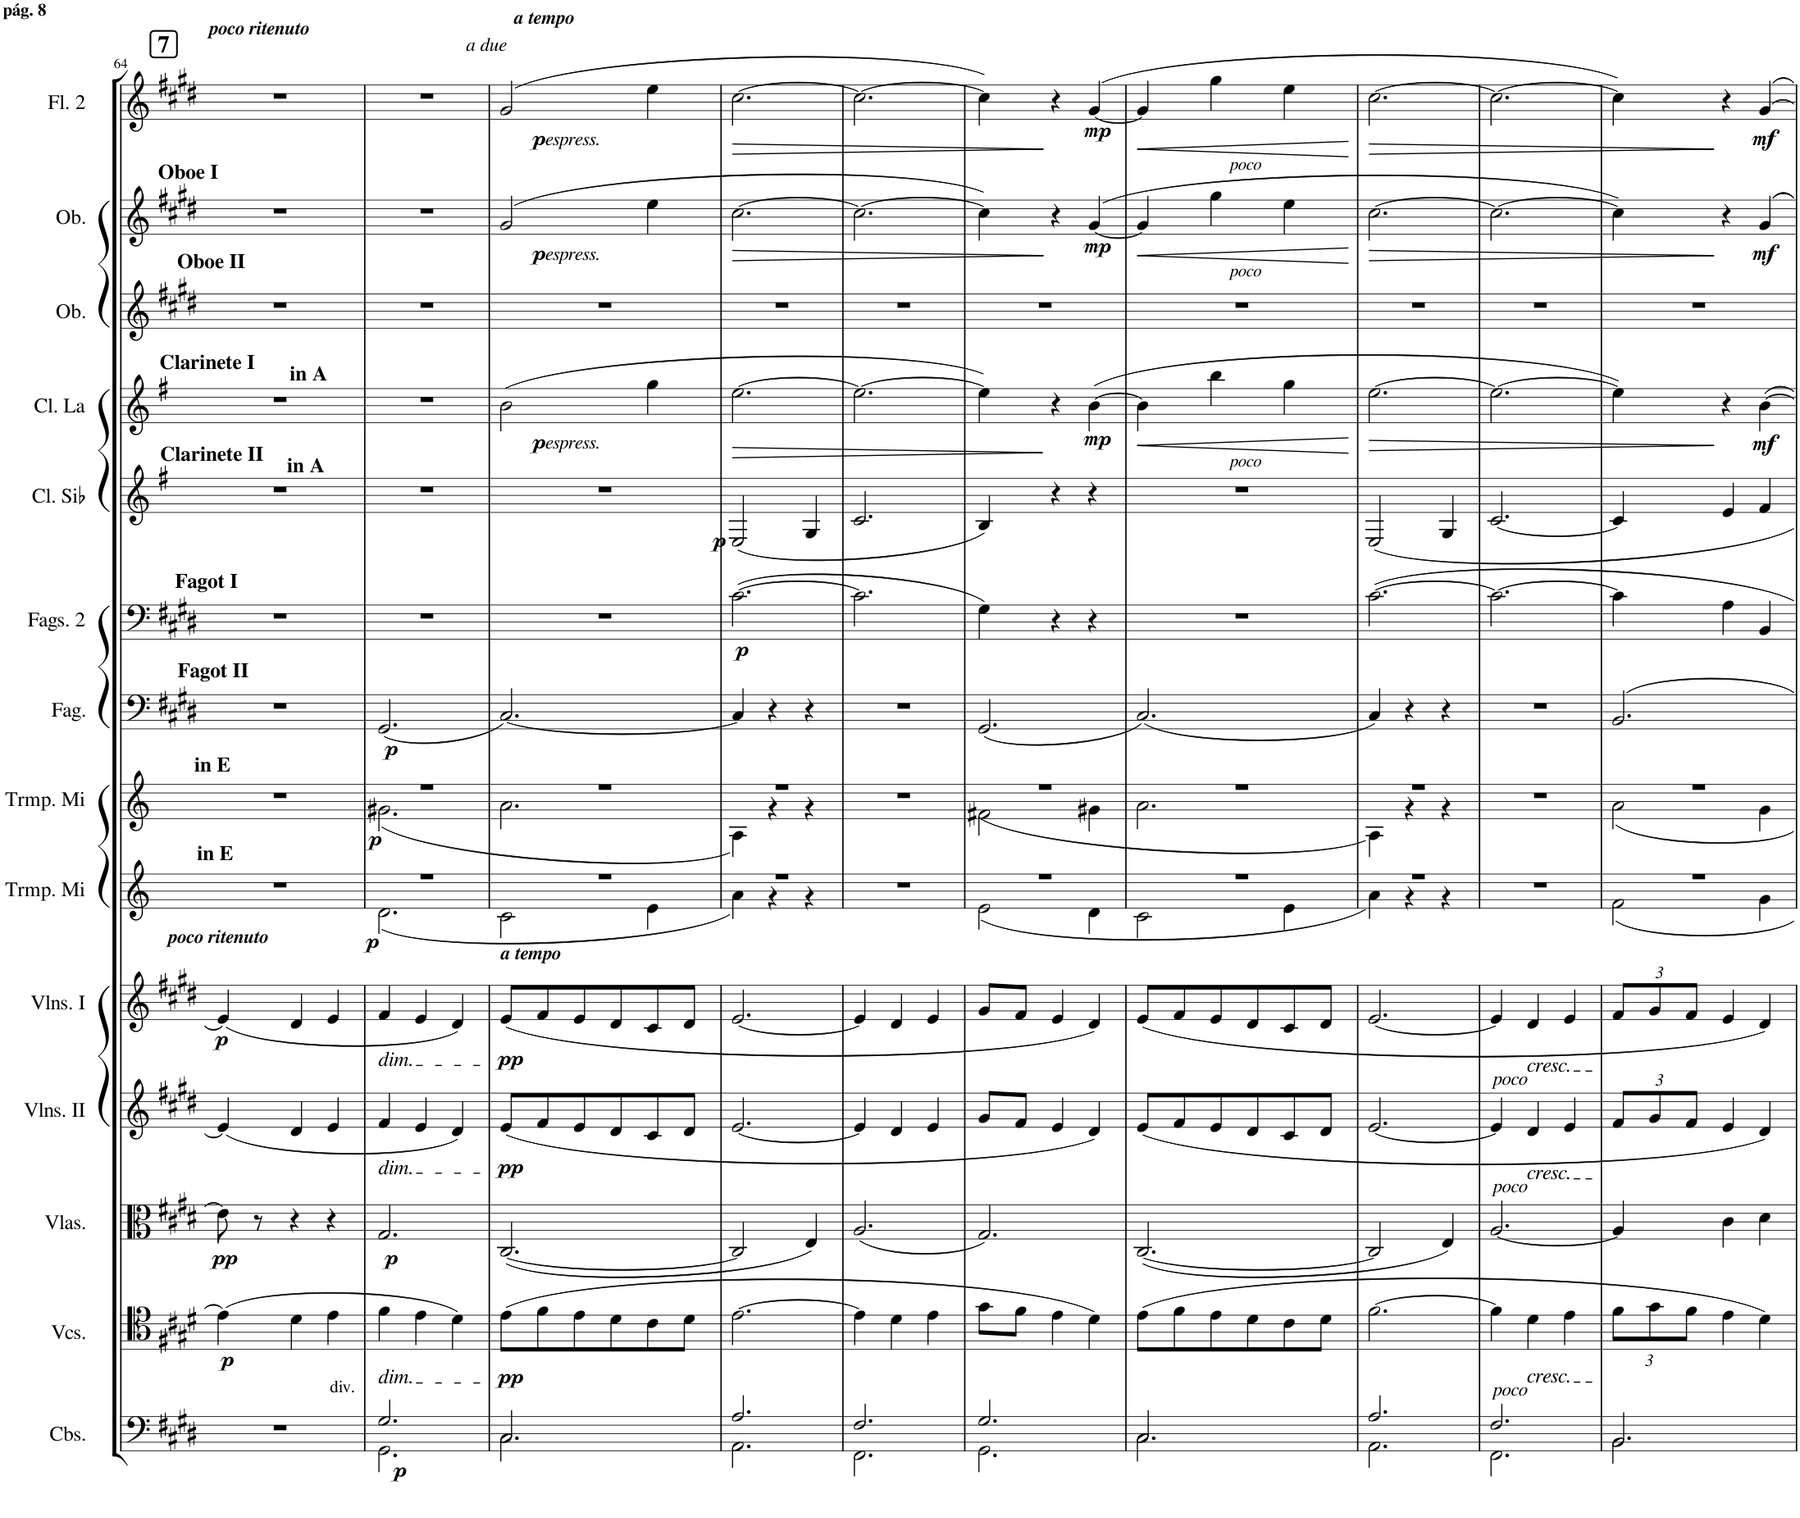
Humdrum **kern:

**kern	**dynam	**kern	**dynam	**kern	**dynam	**kern	**dynam	**kern	**dynam	**kern	**dynam	**kern	**dynam	**kern	**dynam	**kern	**dynam	**kern	**dynam	**kern	**dynam	**kern	**dynam	**kern	**dynam
*part13	*part13	*part12	*part12	*part11	*part11	*part10	*part10	*part9	*part9	*part8	*part8	*part7	*part7	*part6	*part6	*part5	*part5	*part4	*part4	*part3	*part3	*part2	*part2	*part1	*part1
*staff13	*staff13	*staff12	*staff12	*staff11	*staff11	*staff10	*staff10	*staff9	*staff9	*staff8	*staff8	*staff7	*staff7	*staff6	*staff6	*staff5	*staff5	*staff4	*staff4	*staff3	*staff3	*staff2	*staff2	*staff1	*staff1
*I"Contrabajos	*	*I"Violonchelos	*	*I"Violas	*	*I"Violines II	*	*I"Violines I	*	*I"Trompa en Fa, 2	*	*I"Trompa en Fa, 2	*	*I"(Fagot)	*	*I"Fagotes, 2	*	*I"(Clarinete en La)	*	*I"Clarinete en Sib	*	*I"Oboes, 2	*	*I"Flautas 2	*
*I'Cbs.	*	*I'Vcs.	*	*I'Vlas.	*	*I'Vlns. II	*	*I'Vlns. I	*	*I'Trmp. Fa, 2	*	*I'Trmp. Fa, 2	*	*I'Fag.	*	*I'Fags. 2	*	*I'Cl. La	*	*I'Cl. Sib	*	*I'Ob., 2	*	*I'Fl. 2	*
!!LO:PB:g=z
*clefF4	*	*clefC4	*	*clefC3	*	*clefG2	*	*clefG2	*	*clefG2	*	*clefG2	*	*clefF4	*	*clefF4	*	*clefG2	*	*clefG2	*	*clefG2	*	*clefG2	*
*Trd7c12	*	*	*	*	*	*	*	*	*	*Trd5c8	*	*Trd5c8	*	*	*	*	*	*Trd1c2	*	*Trd2c3	*	*	*	*	*
*k[f#c#g#d#]	*	*k[f#c#g#d#]	*	*k[f#c#g#d#]	*	*k[f#c#g#d#]	*	*k[f#c#g#d#]	*	*k[]	*	*k[]	*	*k[f#c#g#d#]	*	*k[f#c#g#d#]	*	*k[f#]	*	*k[f#]	*	*k[f#c#g#d#]	*	*k[f#c#g#d#]	*
*M3/4	*	*M3/4	*	*M3/4	*	*M3/4	*	*M3/4	*	*M3/4	*	*M3/4	*	*M3/4	*	*M3/4	*	*M3/4	*	*M3/4	*	*M3/4	*	*M3/4	*
!!LO:REH:place=s1:a:B:cj:fs=14:t=7
=64	=64	=64	=64	=64	=64	=64	=64	=64	=64	=64	=64	=64	=64	=64	=64	=64	=64	=64	=64	=64	=64	=64	=64	=64	=64
!	!	!	!	!	!	!	!	!	!	!	!	!	!	!	!	!	!	!	!	!	!	!	!	!LO:TX:a:Bi:t=poco ritenuto	!
!	!	!	!	!	!	!	!	!	!	!	!	!	!	!	!	!	!	!	!	!	!	!	!	!LO:TX:a:B:t=pág. 8	!
!	!	!	!	!	!	!	!	!	!	!	!	!	!	!	!	!	!	!	!	!	!	!LO:TX:a:B:t=Oboe I	!	!	!
!	!	!	!	!	!	!	!	!	!	!	!	!	!	!	!	!	!	!	!	!LO:TX:a:B:t=Clarinete I	!	!	!	!	!
!	!	!	!	!	!	!	!	!	!	!	!	!	!	!	!	!	!	!LO:TX:a:B:t=Clarinete II	!	!	!	!	!	!	!
!	!	!	!	!	!	!	!	!	!	!	!	!	!	!	!	!LO:TX:a:B:t=Fagot I	!	!	!	!	!	!	!	!	!
!	!	!	!	!	!	!	!	!	!	!	!	!	!	!LO:TX:a:B:t=Fagot II	!	!	!	!	!	!	!	!	!	!	!
!	!	!	!	!	!	!	!	!	!	!	!	!LO:TX:a:B:t=in E	!	!	!	!	!	!	!	!	!	!	!	!	!
!	!	!	!	!	!	!	!	!	!	!LO:TX:a:B:t=in E	!	!	!	!	!	!	!	!	!	!	!	!	!	!	!
!	!	!	!	!	!	!	!	!LO:TX:a:Bi:t=poco ritenuto	!	!	!	!	!	!	!	!	!	!	!	!	!	!	!	!	!
!	!	!	!LO:DY:b	!	!LO:DY:b	!	!	!	!LO:DY:b	!	!	!	!	!	!	!	!	!	!	!	!	!	!	!	!
2.r	.	(4e\]	p	8e\]	pp	(4e/]	.	(4e/]	p	2.r	.	2.r	.	2.r	.	2.r	.	2.r	.	2.r	.	2.r	.	2.r	.
.	.	.	.	8r	.	.	.	.	.	.	.	.	.	.	.	.	.	.	.	.	.	.	.	.	.
.	.	4d#\	.	4r	.	4d#/	.	4d#/	.	.	.	.	.	.	.	.	.	.	.	.	.	.	.	.	.
.	.	4e\	.	4r	.	4e/	.	4e/	.	.	.	.	.	.	.	.	.	.	.	.	.	.	.	.	.
=65	=65	=65	=65	=65	=65	=65	=65	=65	=65	=65	=65	=65	=65	=65	=65	=65	=65	=65	=65	=65	=65	=65	=65	=65	=65
*^	*	*	*	*	*	*	*	*	*	*^	*	*^	*	*	*	*	*	*	*	*	*	*	*	*	*
!	!	!	!	!	!	!	!	!	!	!	!	!	!	!	!	!	!	!	!	!	!	!	!LO:TX:a:B:t=in A	!	!	!	!	!
!	!	!	!	!	!	!	!	!	!	!	!	!	!	!	!	!	!	!	!	!	!LO:TX:a:B:t=in A	!	!	!	!	!	!	!
!	!	!	!	!	!	!	!	!	!LO:TX:b:i:t=dim.	!	!	!	!	!	!	!	!	!	!	!	!	!	!	!	!	!	!	!
!	!	!	!	!	!	!	!LO:TX:b:i:t=dim.	!	!	!	!	!	!	!	!	!	!	!	!	!	!	!	!	!	!	!	!	!
!	!	!	!LO:TX:b:i:t=dim.	!	!	!	!	!	!	!	!	!	!	!	!	!	!	!	!	!	!	!	!	!	!	!	!	!
!LO:TX:a:t=div.	!	!	!	!	!	!	!	!	!	!	!	!	!	!	!	!	!	!	!	!	!	!	!	!	!	!	!	!
!	!	!LO:DY:b	!	!	!	!LO:DY:b	!	!	!	!	!	!	!LO:DY:b	!	!	!LO:DY:b	!	!LO:DY:b	!	!	!	!	!	!	!	!	!	!
2.G#/	2.GG#\	p	4f#\	.	2.G#/	p	4f#/	.	4f#/	.	2.r	(2.d\	p	2.r	(2.g#X\	p	(2.GG#/	p	2.r	.	2.r	.	2.r	.	2.r	.	2.r	.
.	.	.	4e\	.	.	.	4e/	.	4e/	.	.	.	.	.	.	.	.	.	.	.	.	.	.	.	.	.	.	.
.	.	.	4d#\)	.	.	.	4d#/)	.	4d#/)	.	.	.	.	.	.	.	.	.	.	.	.	.	.	.	.	.	.	.
=66	=66	=66	=66	=66	=66	=66	=66	=66	=66	=66	=66	=66	=66	=66	=66	=66	=66	=66	=66	=66	=66	=66	=66	=66	=66	=66	=66	=66
!	!	!	!	!	!	!	!	!	!	!	!	!	!	!	!	!	!	!	!	!	!	!	!	!	!	!	!LO:TX:a:Bi:t=a tempo	!
!	!	!	!	!	!	!	!	!	!	!	!	!	!	!	!	!	!	!	!	!	!	!	!	!	!	!	!LO:TX:a:i:t=a due	!
!	!	!	!	!	!	!	!	!	!LO:TX:a:Bi:t=a tempo	!	!	!	!	!	!	!	!	!	!	!	!	!	!	!	!	!	!	!
!	!	!	!	!LO:DY:b	!	!	!	!LO:DY:b	!	!LO:DY:b	!	!	!	!	!	!	!	!	!	!	!	!	!	!LO:DY:b	!	!	!	!
!	!	!	!	!	!	!	!	!	!	!	!	!	!	!	!	!	!	!	!	!	!	!	!	!LO:DY:n=1:b	!	!LO:DY:b	!	!
!	!	!	!	!	!	!	!	!	!	!	!	!	!	!	!	!	!	!	!	!	!	!	!	!	!	!LO:DY:n=1:b	!	!LO:DY:b
!	!	!	!	!	!	!	!	!	!	!	!	!	!	!	!	!	!	!	!	!	!	!	!	!	!	!	!	!LO:DY:n=1:b
2.C#/	2.C#\	.	(8e\L	pp	([2.C#/	.	(8e/L	pp	(8e/L	pp	2.r	2c\	.	2.r	2.a\	.	[2.C#/)	.	2.r	.	2.r	.	(2b\	p other-dynamics	(2g#/	p other-dynamics	(2g#/	p other-dynamics
.	.	.	8f#\	.	.	.	8f#/	.	8f#/	.	.	.	.	.	.	.	.	.	.	.	.	.	.	.	.	.	.	.
.	.	.	8e\	.	.	.	8e/	.	8e/	.	.	.	.	.	.	.	.	.	.	.	.	.	.	.	.	.	.	.
.	.	.	8d#\	.	.	.	8d#/	.	8d#/	.	.	.	.	.	.	.	.	.	.	.	.	.	.	.	.	.	.	.
.	.	.	8c#\	.	.	.	8c#/	.	8c#/	.	.	4e\	.	.	.	.	.	.	.	.	.	.	4gg\	.	4ee\	.	4ee\	.
.	.	.	8d#\J	.	.	.	8d#/J	.	8d#/J	.	.	.	.	.	.	.	.	.	.	.	.	.	.	.	.	.	.	.
=67	=67	=67	=67	=67	=67	=67	=67	=67	=67	=67	=67	=67	=67	=67	=67	=67	=67	=67	=67	=67	=67	=67	=67	=67	=67	=67	=67	=67
!	!	!	!	!	!	!	!	!	!	!	!	!	!	!	!	!	!	!	!	!LO:DY:b	!	!LO:DY:b	!	!LO:HP:b	!	!LO:HP:b	!	!LO:HP:b
2.A/	2.AA\	.	[2.e\	.	2C#/]	.	[2.e/	.	[2.e/	.	2.r	4a\)	.	2.r	4A\)	.	4C#/]	.	([2.c#\	p	(2E/	p	[2.ee\	>	[2.cc#\	>	[2.cc#\	>
.	.	.	.	.	.	.	.	.	.	.	.	4r	.	.	4r	.	4r	.	.	.	.	.	.	.	.	.	.	.
.	.	.	.	.	4E/)	.	.	.	.	.	.	4r	.	.	4r	.	4r	.	.	.	4G/	.	.	.	.	.	.	.
*	*	*	*	*	*	*	*	*	*	*	*v	*v	*	*	*	*	*	*	*	*	*	*	*	*	*	*	*	*
*	*	*	*	*	*	*	*	*	*	*	*	*	*v	*v	*	*	*	*	*	*	*	*	*	*	*	*	*
=68	=68	=68	=68	=68	=68	=68	=68	=68	=68	=68	=68	=68	=68	=68	=68	=68	=68	=68	=68	=68	=68	=68	=68	=68	=68	=68
2.F#/	2.FF#\	.	4e\]	.	(2.A/	.	4e/]	.	4e/]	.	2.r	.	2.r	.	2.r	.	2.c#\]	.	2.c/	.	2.ee\_	.	2.cc#\_	.	2.cc#\_	.
.	.	.	4d#\	.	.	.	4d#/	.	4d#/	.	.	.	.	.	.	.	.	.	.	.	.	.	.	.	.	.
.	.	.	4e\	.	.	.	4e/	.	4e/	.	.	.	.	.	.	.	.	.	.	.	.	.	.	.	.	.
=69	=69	=69	=69	=69	=69	=69	=69	=69	=69	=69	=69	=69	=69	=69	=69	=69	=69	=69	=69	=69	=69	=69	=69	=69	=69	=69
*	*	*	*	*	*	*	*	*	*	*	*^	*	*^	*	*	*	*	*	*	*	*	*	*	*	*	*
2.G#/	2.GG#\	.	8g#\L	.	2.G#/)	.	8g#/L	.	8g#/L	.	2.r	(2e\	.	2.r	(2f#X\	.	(2.GG#/	.	4G#\)	.	4B/)	.	4ee\])	.	4cc#\])	.	4cc#\])	.
.	.	.	8f#\J	.	.	.	8f#/J	.	8f#/J	.	.	.	.	.	.	.	.	.	.	.	.	.	.	.	.	.	.	.
.	.	.	4e\	.	.	.	4e/	.	4e/	.	.	.	.	.	.	.	.	.	4r	.	4r	.	4r	]	4r	]	4r	]
!	!	!	!	!	!	!	!	!	!	!	!	!	!	!	!	!	!	!	!	!	!	!	!	!LO:DY:b	!	!LO:DY:b	!	!LO:DY:b
.	.	.	4d#\)	.	.	.	4d#/)	.	4d#/)	.	.	4d\	.	.	4g#X\	.	.	.	4r	.	4r	.	([4b\	mp	([4g#/	mp	([4g#/	mp
=70	=70	=70	=70	=70	=70	=70	=70	=70	=70	=70	=70	=70	=70	=70	=70	=70	=70	=70	=70	=70	=70	=70	=70	=70	=70	=70	=70	=70
!	!	!	!	!	!	!	!	!	!	!	!	!	!	!	!	!	!	!	!	!	!	!	!	!LO:HP:b	!	!LO:HP:b	!	!LO:HP:b
2.C#/	2.C#\	.	(8e\L	.	([2.C#/	.	(8e/L	.	(8e/L	.	2.r	2c\	.	2.r	2.a\	.	(2.C#/)	.	2.r	.	2.r	.	4b\]	<	4g#/]	<	4g#/]	<
.	.	.	8f#\	.	.	.	8f#/	.	8f#/	.	.	.	.	.	.	.	.	.	.	.	.	.	.	.	.	.	.	.
!	!	!	!	!	!	!	!	!	!	!	!	!	!	!	!	!	!	!	!	!	!	!	!	!	!	!	!LO:TX:b:i:t=poco	!
!	!	!	!	!	!	!	!	!	!	!	!	!	!	!	!	!	!	!	!	!	!	!	!	!	!LO:TX:b:i:t=poco	!	!	!
!	!	!	!	!	!	!	!	!	!	!	!	!	!	!	!	!	!	!	!	!	!	!	!LO:TX:b:i:t=poco	!	!	!	!	!
.	.	.	8e\	.	.	.	8e/	.	8e/	.	.	.	.	.	.	.	.	.	.	.	.	.	4bb\	.	4gg#\	.	4gg#\	.
.	.	.	8d#\	.	.	.	8d#/	.	8d#/	.	.	.	.	.	.	.	.	.	.	.	.	.	.	.	.	.	.	.
.	.	.	8c#\	.	.	.	8c#/	.	8c#/	.	.	4e\	.	.	.	.	.	.	.	.	.	.	4gg\	.	4ee\	.	4ee\	.
.	.	.	8d#\J	.	.	.	8d#/J	.	8d#/J	.	.	.	.	.	.	.	.	.	.	.	.	.	.	.	.	.	.	.
*	*	*	*	*	*	*	*	*	*	*	*v	*v	*	*	*	*	*	*	*	*	*	*	*	*	*	*	*	*
*v	*v	*	*	*	*	*	*	*	*	*	*	*	*v	*v	*	*	*	*	*	*	*	*	*	*	*	*	*
.	.	.	.	.	.	.	.	.	.	.	.	.	.	.	.	.	.	.	.	.	[	.	[	.	[
=71	=71	=71	=71	=71	=71	=71	=71	=71	=71	=71	=71	=71	=71	=71	=71	=71	=71	=71	=71	=71	=71	=71	=71	=71	=71
*^	*	*	*	*	*	*	*	*	*	*^	*	*^	*	*	*	*	*	*	*	*	*	*	*	*	*
!	!	!	!	!	!	!	!	!	!	!	!	!	!	!	!	!	!	!	!	!	!	!	!	!LO:HP:b	!	!LO:HP:b	!	!LO:HP:b
2.A/	2.AA\	.	[2.f#\	.	2C#/]	.	[2.e/	.	[2.e/	.	2.r	4a\)	.	2.r	4A\)	.	4C#/)	.	[2.c#\	.	2E/	.	[2.ee\	>	[2.cc#\	>	[2.cc#\	>
.	.	.	.	.	.	.	.	.	.	.	.	4r	.	.	4r	.	4r	.	.	.	.	.	.	.	.	.	.	.
.	.	.	.	.	4E/)	.	.	.	.	.	.	4r	.	.	4r	.	4r	.	.	.	4G/	.	.	.	.	.	.	.
*	*	*	*	*	*	*	*	*	*	*	*v	*v	*	*	*	*	*	*	*	*	*	*	*	*	*	*	*	*
*	*	*	*	*	*	*	*	*	*	*	*	*	*v	*v	*	*	*	*	*	*	*	*	*	*	*	*	*
=72	=72	=72	=72	=72	=72	=72	=72	=72	=72	=72	=72	=72	=72	=72	=72	=72	=72	=72	=72	=72	=72	=72	=72	=72	=72	=72
2.F#/	2.FF#\	.	4f#\]	.	[2.A/	.	4e/]	.	4e/]	.	2.r	.	2.r	.	2.r	.	2.c#\_	.	[2.c/	.	2.ee\_	.	2.cc#\_	.	2.cc#\_	.
!	!	!	!	!	!	!	!	!	!LO:TX:b:i:t=poco	!	!	!	!	!	!	!	!	!	!	!	!	!	!	!	!	!
!	!	!	!	!	!	!	!	!	!LO:TX:b:i:t=cresc.	!	!	!	!	!	!	!	!	!	!	!	!	!	!	!	!	!
!	!	!	!	!	!	!	!LO:TX:b:i:t=poco	!	!	!	!	!	!	!	!	!	!	!	!	!	!	!	!	!	!	!
!	!	!	!	!	!	!	!LO:TX:b:i:t=cresc.	!	!	!	!	!	!	!	!	!	!	!	!	!	!	!	!	!	!	!
!	!	!	!LO:TX:b:i:t=poco	!	!	!	!	!	!	!	!	!	!	!	!	!	!	!	!	!	!	!	!	!	!	!
!	!	!	!LO:TX:b:i:t=cresc.	!	!	!	!	!	!	!	!	!	!	!	!	!	!	!	!	!	!	!	!	!	!	!
.	.	.	4d#\	.	.	.	4d#/	.	4d#/	.	.	.	.	.	.	.	.	.	.	.	.	.	.	.	.	.
.	.	.	4e\	.	.	.	4e/	.	4e/	.	.	.	.	.	.	.	.	.	.	.	.	.	.	.	.	.
=73	=73	=73	=73	=73	=73	=73	=73	=73	=73	=73	=73	=73	=73	=73	=73	=73	=73	=73	=73	=73	=73	=73	=73	=73	=73	=73
*	*	*	*Xbrackettup	*	*	*	*Xbrackettup	*	*Xbrackettup	*	*	*	*	*	*	*	*	*	*	*	*	*	*	*	*	*
*	*	*	*	*	*	*	*	*	*	*	*^	*	*^	*	*	*	*	*	*	*	*	*	*	*	*	*
2.BB/	2.BB\	.	12f#\L	.	4A/]	.	12f#/L	.	12f#/L	.	2.r	2f\	.	2.r	2a\	.	2.BB/	.	4c#\]	.	4c/]	.	4ee\])	.	4cc#\])	.	4cc#\])	.
.	.	.	12g#\	.	.	.	12g#/	.	12g#/	.	.	.	.	.	.	.	.	.	.	.	.	.	.	.	.	.	.	.
.	.	.	12f#\J	.	.	.	12f#/J	.	12f#/J	.	.	.	.	.	.	.	.	.	.	.	.	.	.	.	.	.	.	.
.	.	.	4e\	.	4c#\	.	4e/	.	4e/	.	.	.	.	.	.	.	.	.	4A\	.	4e/	.	4r	]	4r	]	4r	]
!	!	!	!	!	!	!	!	!	!	!	!	!	!	!	!	!	!	!	!	!	!	!	!	!LO:DY:b	!	!LO:DY:b	!	!LO:DY:b
.	.	.	4d#\)	.	4d#\	.	4d#/)	.	4d#/)	.	.	4g\	.	.	4g\	.	.	.	4BB/	.	4f#/	.	[4b\	mf	4g#/	mf	[4g#/	mf
*	*	*	*	*	*	*	*	*	*	*	*v	*v	*	*	*	*	*	*	*	*	*	*	*	*	*	*	*	*
*v	*v	*	*	*	*	*	*	*	*	*	*	*	*v	*v	*	*	*	*	*	*	*	*	*	*	*	*	*
=	=	=	=	=	=	=	=	=	=	=	=	=	=	=	=	=	=	=	=	=	=	=	=	=	=
*-	*-	*-	*-	*-	*-	*-	*-	*-	*-	*-	*-	*-	*-	*-	*-	*-	*-	*-	*-	*-	*-	*-	*-	*-	*-
